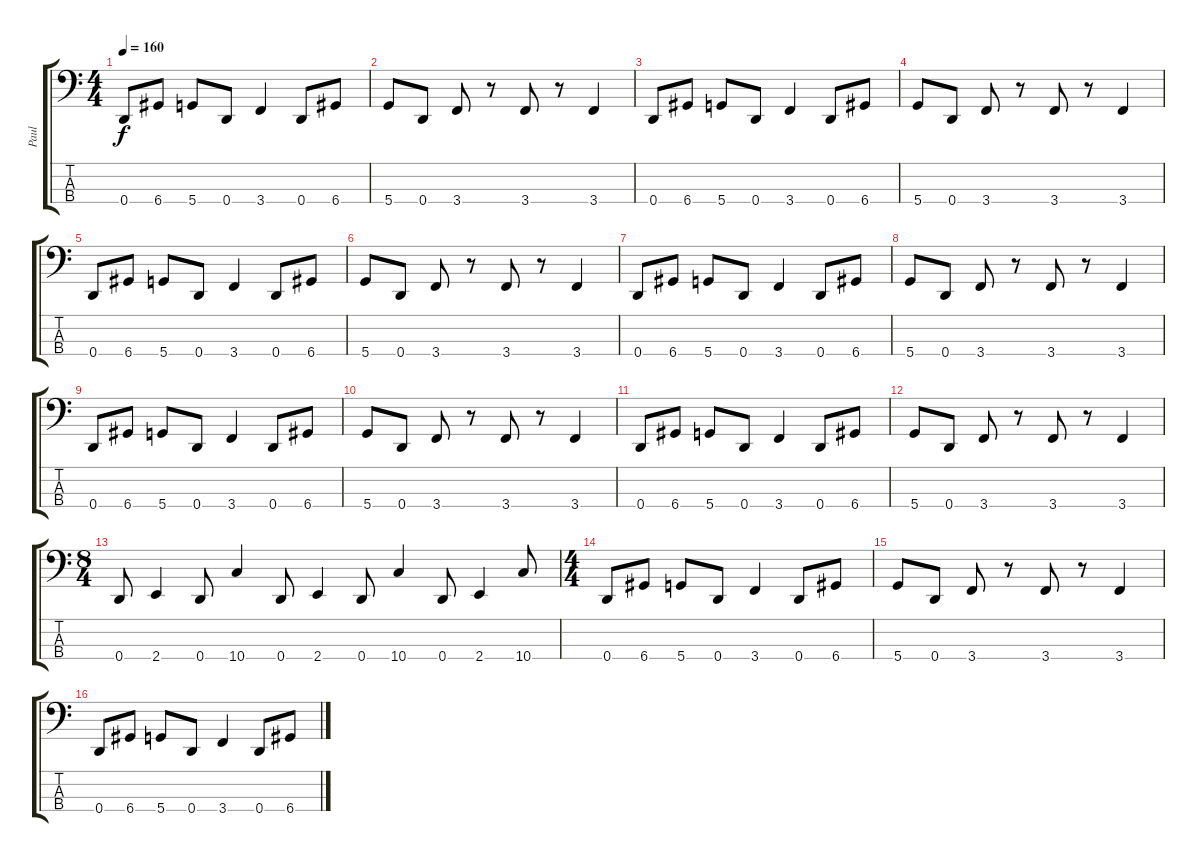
\track ("Paul" "Paul") {instrument electricbassfinger}
\staff {score tabs}
\tuning (G2 D2 A1 D1) {hide}
\ts (4 4)
\tempo 160
\clef f4
\ks c
0.4.8{dy f} 6.4.8 5.4.8 0.4.8 3.4.4 0.4.8 6.4.8 |
5.4.8 0.4.8 3.4.8 r.8 3.4.8 r.8 3.4.4 |
0.4.8 6.4.8 5.4.8 0.4.8 3.4.4 0.4.8 6.4.8 |
5.4.8 0.4.8 3.4.8 r.8 3.4.8 r.8 3.4.4 |
0.4.8 6.4.8 5.4.8 0.4.8 3.4.4 0.4.8 6.4.8 |
5.4.8 0.4.8 3.4.8 r.8 3.4.8 r.8 3.4.4 |
0.4.8 6.4.8 5.4.8 0.4.8 3.4.4 0.4.8 6.4.8 |
5.4.8 0.4.8 3.4.8 r.8 3.4.8 r.8 3.4.4 |
0.4.8 6.4.8 5.4.8 0.4.8 3.4.4 0.4.8 6.4.8 |
5.4.8 0.4.8 3.4.8 r.8 3.4.8 r.8 3.4.4 |
0.4.8 6.4.8 5.4.8 0.4.8 3.4.4 0.4.8 6.4.8 |
5.4.8 0.4.8 3.4.8 r.8 3.4.8 r.8 3.4.4 |
\ts (8 4)
0.4.8 2.4.4 0.4.8 10.4.4 0.4.8 2.4.4 0.4.8 10.4.4 0.4.8 2.4.4 10.4.8 |
\ts (4 4)
0.4.8 6.4.8 5.4.8 0.4.8 3.4.4 0.4.8 6.4.8 |
5.4.8 0.4.8 3.4.8 r.8 3.4.8 r.8 3.4.4 |
0.4.8 6.4.8 5.4.8 0.4.8 3.4.4 0.4.8 6.4.8
